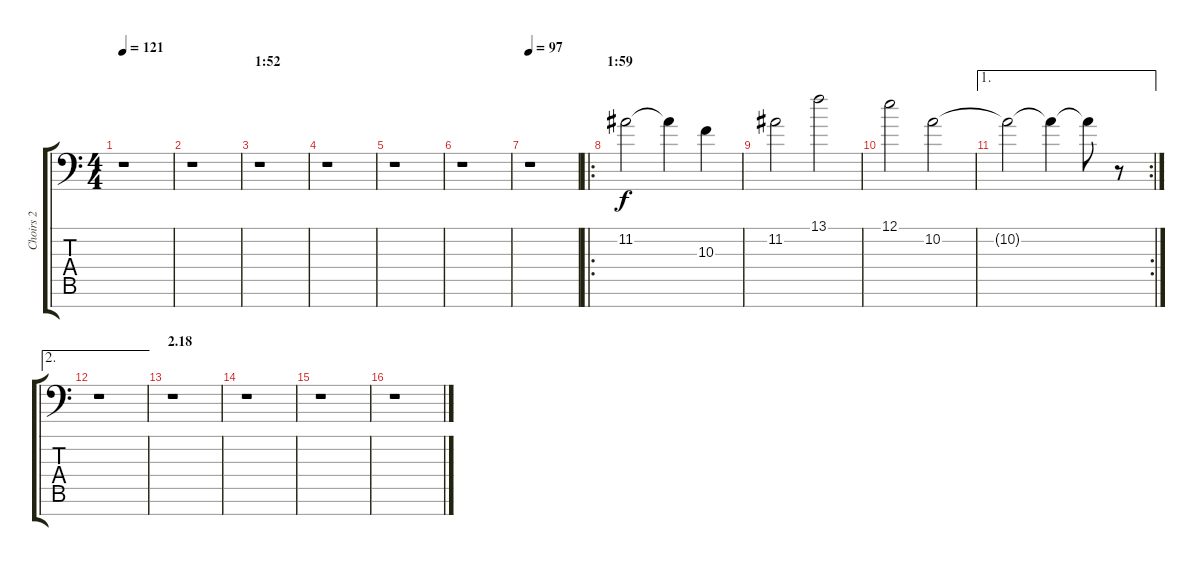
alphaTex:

\track ("Choirs 2" "Choirs 2") {instrument pad4choir}
\staff {score tabs}
\tuning (E4 B3 G3 D3 A2 E2 C-1) {hide}
\ts (4 4)
\tempo 121
\clef f4
\ks c
r.1{dy f} |
r.1 |
\section ("" "1:52")
r.1 |
r.1 |
r.1 |
r.1 |
\tempo 97
r.1 |
\ro
\section ("" "1:59")
11.2.2{volume 10 balance 0 instrument pad4choir} 11.2{t}.4 10.3.4 |
11.2.2 13.1.2 |
12.1.2 10.2.2 |
\ae 1
\rc 2
10.2{t}.2 10.2{t}.4 10.2{t}.8 r.8 |
\ae 2
r.1 |
\section ("" "2.18")
r.1 |
r.1 |
r.1 |
r.1
